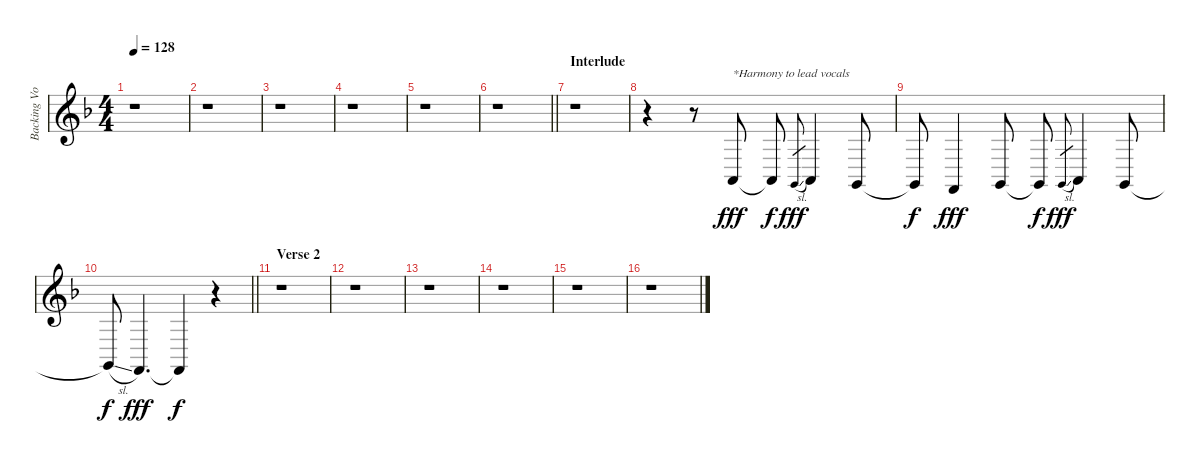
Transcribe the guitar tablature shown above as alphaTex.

\track ("Backing Vocals 2" "Backing Vo") {instrument lead6voice}
\staff {score}
\tuning (E4 B3 G3 D3 A2 D2) {hide}
\ts (4 4)
\tempo 128
\clef g2
\ks dminor
r.1{dy fff} |
r.1 |
r.1 |
r.1 |
r.1 |
\barLineRight lightlight
r.1 |
\section ("" "Interlude")
r.1 |
r.4 r.8 7.6.8{txt "*Harmony to lead vocals"} 7.6{t}.8{dy f} 5.6{sl}.8{gr dy fff} 7.6.4 5.6.8 |
5.6{t}.8{dy f} 3.6.4{dy fff} 5.6.8 5.6{t}.8{dy f} 5.6{sl}.8{gr dy fff} 7.6.4 5.6.8 |
\barLineRight lightlight
5.6{sl t}.8{dy f} 3.6.4{d dy fff} 3.6{t}.4{dy f} r.4 |
\section ("" "Verse 2")
r.1 |
r.1 |
r.1 |
r.1 |
r.1 |
r.1
